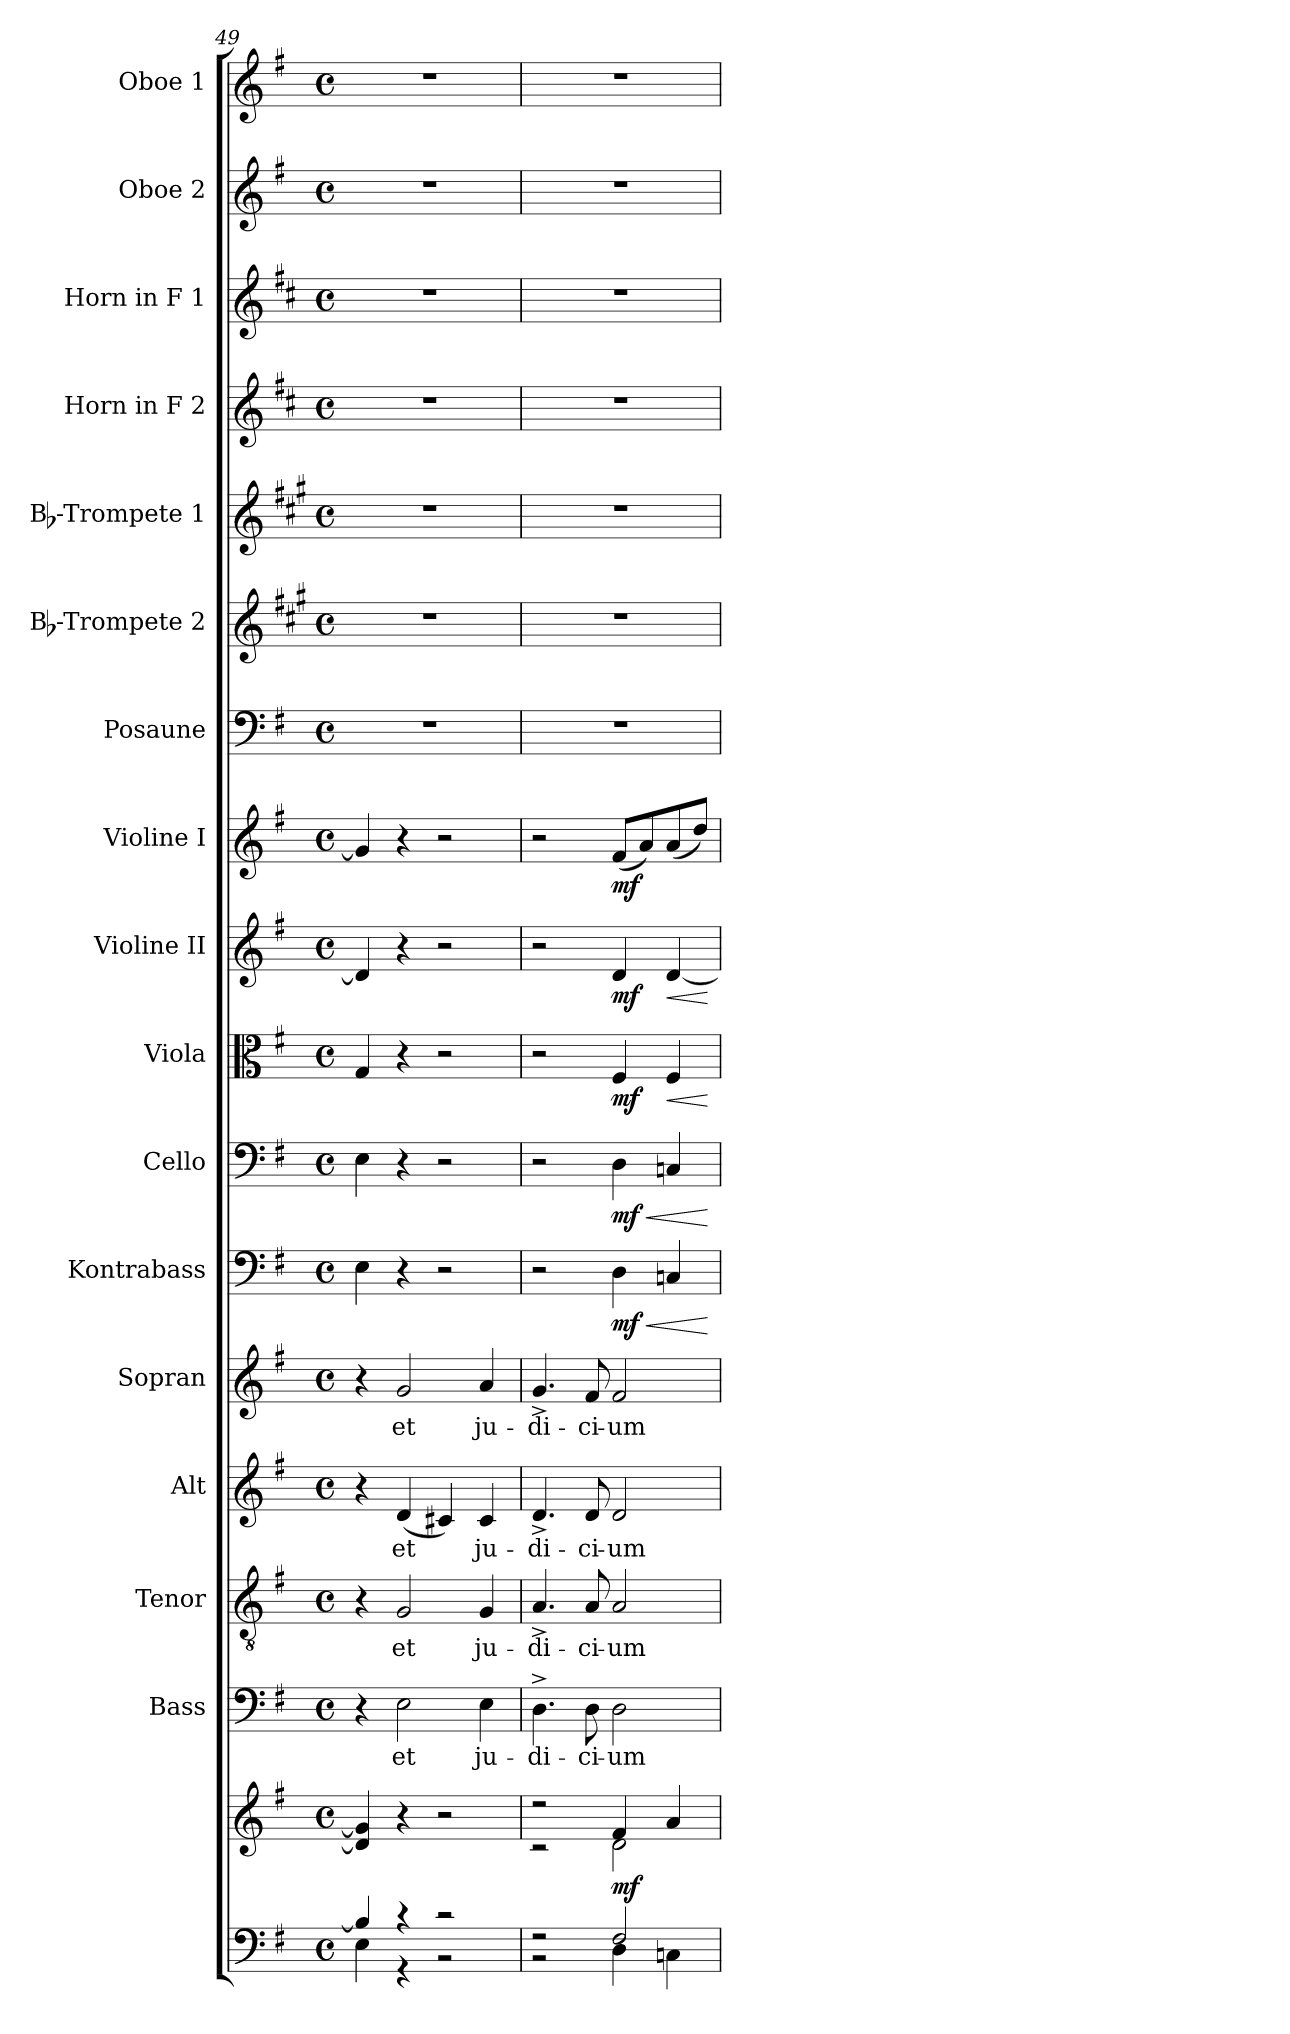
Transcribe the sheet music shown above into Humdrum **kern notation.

**kern	**kern	**dynam	**kern	**text	**kern	**text	**kern	**text	**kern	**text	**kern	**dynam	**kern	**dynam	**kern	**dynam	**kern	**dynam	**kern	**dynam	**kern	**kern	**kern	**kern	**kern	**kern	**kern
*part17	*part17	*part17	*part16	*part16	*part15	*part15	*part14	*part14	*part13	*part13	*part12	*part12	*part11	*part11	*part10	*part10	*part9	*part9	*part8	*part8	*part7	*part6	*part5	*part4	*part3	*part2	*part1
*staff18	*staff17	*staff17/18	*staff16	*staff16	*staff15	*staff15	*staff14	*staff14	*staff13	*staff13	*staff12	*staff12	*staff11	*staff11	*staff10	*staff10	*staff9	*staff9	*staff8	*staff8	*staff7	*staff6	*staff5	*staff4	*staff3	*staff2	*staff1
*	*	*	*I"Bass	*	*I"Tenor	*	*I"Alt	*	*I"Sopran	*	*I"Kontrabass	*	*I"Cello	*	*I"Viola	*	*I"Violine II	*	*I"Violine I	*	*I"Posaune	*I"Bb-Trompete 2	*I"Bb-Trompete 1	*I"Horn in F 2	*I"Horn in F 1	*I"Oboe 2	*I"Oboe 1
*	*	*	*I'B.	*	*I'T.	*	*I'A.	*	*I'S.	*	*I'Kb.	*	*	*	*I'Vla.	*	*I'Vl. II	*	*I'Vl. I	*	*I'Pos.	*I'Bb Trp. 2	*I'Bb Trp. 1	*	*	*I'Ob. 2	*I'Ob. 1
*clefF4	*clefG2	*	*clefF4	*	*clefGv2	*	*clefG2	*	*clefG2	*	*clefF4	*	*clefF4	*	*clefC3	*	*clefG2	*	*clefG2	*	*clefF4	*clefG2	*clefG2	*clefG2	*clefG2	*clefG2	*clefG2
*	*	*	*	*	*	*	*	*	*	*	*ITrd7c12	*	*	*	*	*	*	*	*	*	*	*ITrd1c2	*ITrd1c2	*ITrd4c7	*ITrd4c7	*	*
*k[f#]	*k[f#]	*	*k[f#]	*	*k[f#]	*	*k[f#]	*	*k[f#]	*	*k[f#]	*	*k[f#]	*	*k[f#]	*	*k[f#]	*	*k[f#]	*	*k[f#]	*k[f#]	*k[f#]	*k[f#]	*k[f#]	*k[f#]	*k[f#]
*G:	*G:	*	*G:	*	*G:	*	*G:	*	*G:	*	*G:	*	*G:	*	*G:	*	*G:	*	*G:	*	*G:	*G:	*G:	*G:	*G:	*G:	*G:
*M4/4	*M4/4	*	*M4/4	*	*M4/4	*	*M4/4	*	*M4/4	*	*M4/4	*	*M4/4	*	*M4/4	*	*M4/4	*	*M4/4	*	*M4/4	*M4/4	*M4/4	*M4/4	*M4/4	*M4/4	*M4/4
*met(c)	*met(c)	*	*met(c)	*	*met(c)	*	*met(c)	*	*met(c)	*	*met(c)	*	*met(c)	*	*met(c)	*	*met(c)	*	*met(c)	*	*met(c)	*met(c)	*met(c)	*met(c)	*met(c)	*met(c)	*met(c)
=49	=49	=49	=49	=49	=49	=49	=49	=49	=49	=49	=49	=49	=49	=49	=49	=49	=49	=49	=49	=49	=49	=49	=49	=49	=49	=49	=49
*^	*	*	*	*	*	*	*	*	*	*	*	*	*	*	*	*	*	*	*	*	*	*	*	*	*	*	*
4B/]	4E\	4d/] 4g/]	.	4r	.	4r	.	4r	.	4r	.	4EE\	.	4E\	.	4G/	.	4d/]	.	4g/]	.	1r	1r	1r	1r	1r	1r	1r
!	!	!	!	!	!LO:LY:b	!	!LO:LY:b	!	!LO:LY:b	!	!LO:LY:b	!	!	!	!	!	!	!	!	!	!	!	!	!	!	!	!	!
4r	4r	4r	.	2E\	et	2G/	et	(<4d/	et	2g/	et	4r	.	4r	.	4r	.	4r	.	4r	.	.	.	.	.	.	.	.
2r	2r	2r	.	.	.	.	.	4c#X/)	.	.	.	2r	.	2r	.	2r	.	2r	.	2r	.	.	.	.	.	.	.	.
!	!	!	!	!	!LO:LY:b	!	!LO:LY:b	!	!LO:LY:b	!	!LO:LY:b	!	!	!	!	!	!	!	!	!	!	!	!	!	!	!	!	!
.	.	.	.	4E\	ju-	4G/	ju-	4c#/	ju-	4a/	ju-	.	.	.	.	.	.	.	.	.	.	.	.	.	.	.	.	.
=50	=50	=50	=50	=50	=50	=50	=50	=50	=50	=50	=50	=50	=50	=50	=50	=50	=50	=50	=50	=50	=50	=50	=50	=50	=50	=50	=50	=50
*	*	*^	*	*	*	*	*	*	*	*	*	*	*	*	*	*	*	*	*	*	*	*	*	*	*	*	*	*
!	!	!	!	!	!	!LO:LY:b	!	!LO:LY:b	!	!LO:LY:b	!	!LO:LY:b	!	!	!	!	!	!	!	!	!	!	!	!	!	!	!	!	!
2r	2r	2r	2r	.	4.D^>\	-di-	4.A^>/	-di-	4.d^>/	-di-	4.g^>/	-di-	2r	.	2r	.	2r	.	2r	.	2r	.	1r	1r	1r	1r	1r	1r	1r
!	!	!	!	!	!	!LO:LY:b	!	!LO:LY:b	!	!LO:LY:b	!	!LO:LY:b	!	!	!	!	!	!	!	!	!	!	!	!	!	!	!	!	!
.	.	.	.	.	8D\	-ci-	8A/	-ci-	8d/	-ci-	8f#/	-ci-	.	.	.	.	.	.	.	.	.	.	.	.	.	.	.	.	.
!	!	!	!	!LO:DY:b	!	!LO:LY:b	!	!LO:LY:b	!	!LO:LY:b	!	!LO:LY:b	!	!LO:HP:b	!	!LO:HP:b	!	!	!	!	!	!	!	!	!	!	!	!	!
!	!	!	!	!	!	!	!	!	!	!	!	!	!	!LO:DY:n=1:b	!	!LO:DY:n=1:b	!	!LO:DY:b	!	!LO:DY:b	!	!LO:DY:b	!	!	!	!	!	!	!
2F#/	4D\	4f#/	2d\	mf	2D\	-um	2A/	-um	2d/	-um	2f#/	-um	4DD\	< mf	4D\	< mf	4F#/	mf	4d/	mf	(<8f#/L	mf	.	.	.	.	.	.	.
.	.	.	.	.	.	.	.	.	.	.	.	.	.	.	.	.	.	.	.	.	8a/)	.	.	.	.	.	.	.	.
!	!	!	!	!	!	!	!	!	!	!	!	!	!	!	!	!	!	!LO:HP:b	!	!LO:HP:b	!	!	!	!	!	!	!	!	!
.	4Cn\	4a/	.	.	.	.	.	.	.	.	.	.	4CCn/	.	4Cn/	.	4F#/	<	[4d/	<	(<8a/	.	.	.	.	.	.	.	.
.	.	.	.	.	.	.	.	.	.	.	.	.	.	.	.	.	.	.	.	.	8dd/J)	.	.	.	.	.	.	.	.
*v	*v	*	*	*	*	*	*	*	*	*	*	*	*	*	*	*	*	*	*	*	*	*	*	*	*	*	*	*	*
*	*v	*v	*	*	*	*	*	*	*	*	*	*	*	*	*	*	*	*	*	*	*	*	*	*	*	*	*	*
.	.	.	.	.	.	.	.	.	.	.	.	[	.	[	.	[	.	[	.	.	.	.	.	.	.	.	.
=	=	=	=	=	=	=	=	=	=	=	=	=	=	=	=	=	=	=	=	=	=	=	=	=	=	=	=
*-	*-	*-	*-	*-	*-	*-	*-	*-	*-	*-	*-	*-	*-	*-	*-	*-	*-	*-	*-	*-	*-	*-	*-	*-	*-	*-	*-
